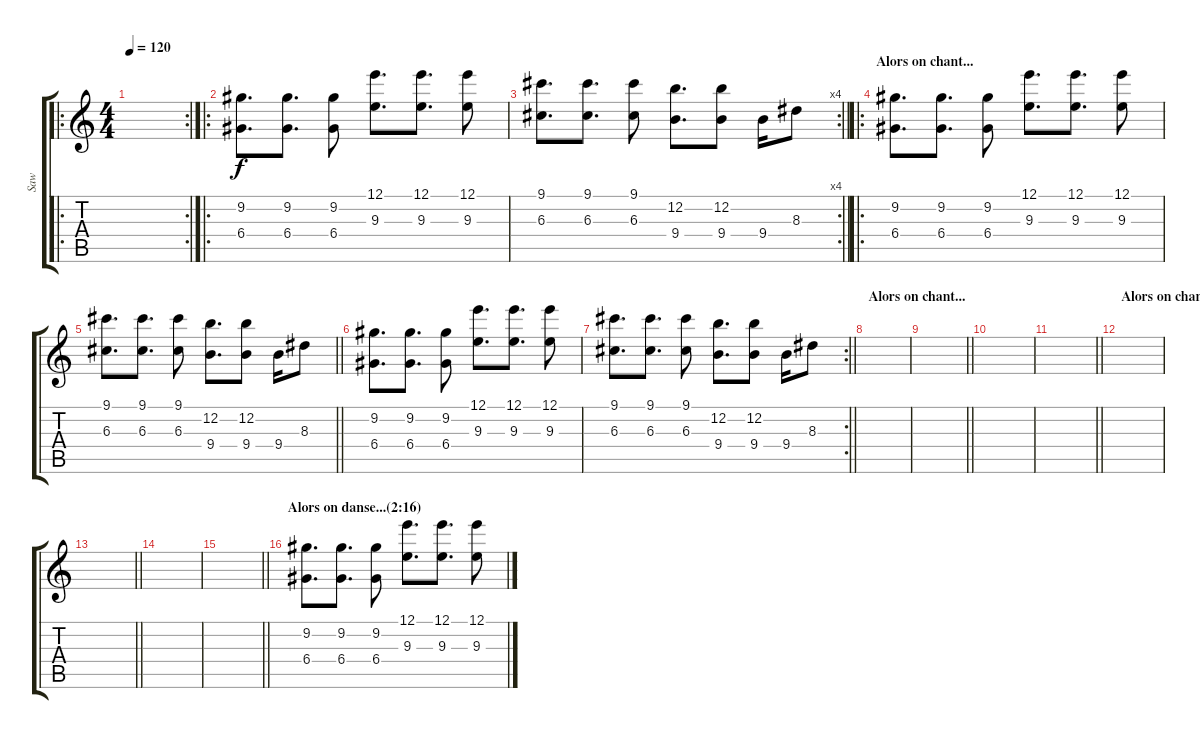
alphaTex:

\track ("Saw" "Saw") {instrument overdrivenguitar}
\staff {score tabs}
\tuning (E4 B3 G3 D3 A2 E2) {hide}
\ro
\rc 2
\ts (4 4)
\tempo 120
\clef g2
\ks c
|
\ro
(9.2 6.4).8{d} (9.2 6.4).8{d} (9.2 6.4).8 (12.1 9.3).8{d} (12.1 9.3).8{d} (12.1 9.3).8 |
\rc 4
\barLineRight lightlight
(9.1 6.3).8{d} (9.1 6.3).8{d} (9.1 6.3).8 (12.2 9.4).8{d} (12.2 9.4).8 9.4.16 8.3.8 |
\ro
\section ("" "Alors on chant...")
(9.2 6.4).8{d} (9.2 6.4).8{d} (9.2 6.4).8 (12.1 9.3).8{d} (12.1 9.3).8{d} (12.1 9.3).8 |
\barLineRight lightlight
(9.1 6.3).8{d} (9.1 6.3).8{d} (9.1 6.3).8 (12.2 9.4).8{d} (12.2 9.4).8 9.4.16 8.3.8 |
(9.2 6.4).8{d} (9.2 6.4).8{d} (9.2 6.4).8 (12.1 9.3).8{d} (12.1 9.3).8{d} (12.1 9.3).8 |
\rc 2
\barLineRight lightlight
(9.1 6.3).8{d} (9.1 6.3).8{d} (9.1 6.3).8 (12.2 9.4).8{d} (12.2 9.4).8 9.4.16 8.3.8 |
\section ("" "Alors on chant...")
|
\barLineRight lightlight
|
|
\barLineRight lightlight
|
\section ("" "Alors on chant...")
|
\barLineRight lightlight
|
|
\barLineRight lightlight
|
\section ("" "Alors on danse...(2:16)")
(9.2 6.4).8{d} (9.2 6.4).8{d} (9.2 6.4).8 (12.1 9.3).8{d} (12.1 9.3).8{d} (12.1 9.3).8
